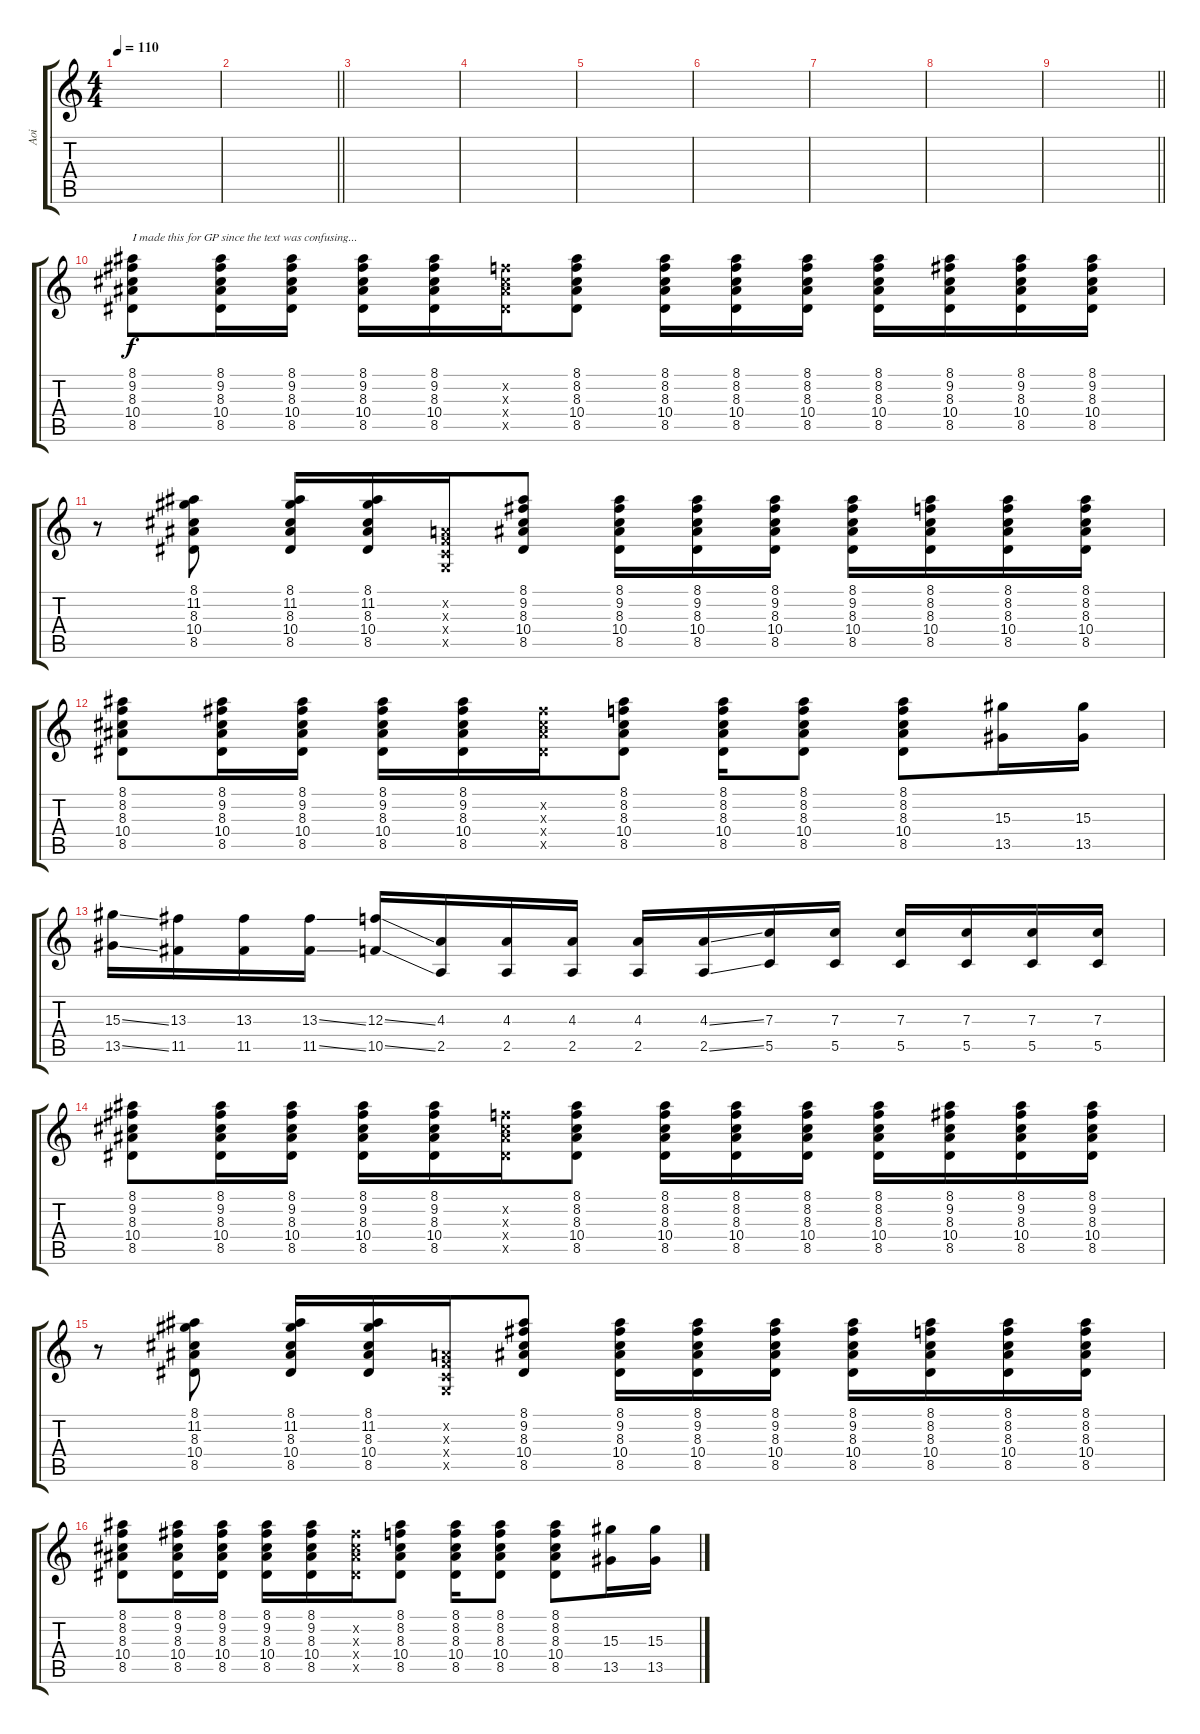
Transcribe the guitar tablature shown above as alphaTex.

\track ("Aoi" "Aoi") {instrument overdrivenguitar}
\staff {score tabs}
\tuning (D4 A3 F3 C3 G2 D2) {hide}
\ts (4 4)
\tempo 110
\clef g2
\ks c
|
\barLineRight lightlight
|
|
|
|
|
|
|
\barLineRight lightlight
|
(8.1 9.2 8.3 10.4 8.5).8{txt "I made this for GP since the text was confusing..."} (8.1 9.2 8.3 10.4 8.5).16 (8.1 9.2 8.3 10.4 8.5).16 (8.1 9.2 8.3 10.4 8.5).16 (8.1 9.2 8.3 10.4 8.5).16 (8.2{x} 8.3{x} 10.4{x} 8.5{x}).16 (8.1 8.2 8.3 10.4 8.5).8 (8.1 8.2 8.3 10.4 8.5).16 (8.1 8.2 8.3 10.4 8.5).16 (8.1 8.2 8.3 10.4 8.5).16 (8.1 8.2 8.3 10.4 8.5).16 (8.1 9.2 8.3 10.4 8.5).16 (8.1 9.2 8.3 10.4 8.5).16 (8.1 9.2 8.3 10.4 8.5).16 |
r.8 (8.1 11.2 8.3 10.4 8.5).8 (8.1 11.2 8.3 10.4 8.5).16 (8.1 11.2 8.3 10.4 8.5).16 (0.2{x} 0.3{x} 0.4{x} 0.5{x}).16 (8.1 9.2 8.3 10.4 8.5).8 (8.1 9.2 8.3 10.4 8.5).16 (8.1 9.2 8.3 10.4 8.5).16 (8.1 9.2 8.3 10.4 8.5).16 (8.1 9.2 8.3 10.4 8.5).16 (8.1 8.2 8.3 10.4 8.5).16 (8.1 8.2 8.3 10.4 8.5).16 (8.1 8.2 8.3 10.4 8.5).16 |
(8.1 8.2 8.3 10.4 8.5).8 (8.1 9.2 8.3 10.4 8.5).16 (8.1 9.2 8.3 10.4 8.5).16 (8.1 9.2 8.3 10.4 8.5).16 (8.1 9.2 8.3 10.4 8.5).16 (9.2{x} 8.3{x} 10.4{x} 8.5{x}).16 (8.1 8.2 8.3 10.4 8.5).8 (8.1 8.2 8.3 10.4 8.5).16 (8.1 8.2 8.3 10.4 8.5).8 (8.1 8.2 8.3 10.4 8.5).8 (15.3 13.5).16 (15.3 13.5).16 |
(15.3{ss} 13.5{ss}).16 (13.3 11.5).16 (13.3 11.5).16 (13.3{ss} 11.5{ss}).16 (12.3{ss} 10.5{ss}).16 (4.3 2.5).16 (4.3 2.5).16 (4.3 2.5).16 (4.3 2.5).16 (4.3{ss} 2.5{ss}).16 (7.3 5.5).16 (7.3 5.5).16 (7.3 5.5).16 (7.3 5.5).16 (7.3 5.5).16 (7.3 5.5).16 |
(8.1 9.2 8.3 10.4 8.5).8 (8.1 9.2 8.3 10.4 8.5).16 (8.1 9.2 8.3 10.4 8.5).16 (8.1 9.2 8.3 10.4 8.5).16 (8.1 9.2 8.3 10.4 8.5).16 (8.2{x} 8.3{x} 10.4{x} 8.5{x}).16 (8.1 8.2 8.3 10.4 8.5).8 (8.1 8.2 8.3 10.4 8.5).16 (8.1 8.2 8.3 10.4 8.5).16 (8.1 8.2 8.3 10.4 8.5).16 (8.1 8.2 8.3 10.4 8.5).16 (8.1 9.2 8.3 10.4 8.5).16 (8.1 9.2 8.3 10.4 8.5).16 (8.1 9.2 8.3 10.4 8.5).16 |
r.8 (8.1 11.2 8.3 10.4 8.5).8 (8.1 11.2 8.3 10.4 8.5).16 (8.1 11.2 8.3 10.4 8.5).16 (0.2{x} 0.3{x} 0.4{x} 0.5{x}).16 (8.1 9.2 8.3 10.4 8.5).8 (8.1 9.2 8.3 10.4 8.5).16 (8.1 9.2 8.3 10.4 8.5).16 (8.1 9.2 8.3 10.4 8.5).16 (8.1 9.2 8.3 10.4 8.5).16 (8.1 8.2 8.3 10.4 8.5).16 (8.1 8.2 8.3 10.4 8.5).16 (8.1 8.2 8.3 10.4 8.5).16 |
(8.1 8.2 8.3 10.4 8.5).8 (8.1 9.2 8.3 10.4 8.5).16 (8.1 9.2 8.3 10.4 8.5).16 (8.1 9.2 8.3 10.4 8.5).16 (8.1 9.2 8.3 10.4 8.5).16 (9.2{x} 8.3{x} 10.4{x} 8.5{x}).16 (8.1 8.2 8.3 10.4 8.5).8 (8.1 8.2 8.3 10.4 8.5).16 (8.1 8.2 8.3 10.4 8.5).8 (8.1 8.2 8.3 10.4 8.5).8 (15.3 13.5).16 (15.3 13.5).16
